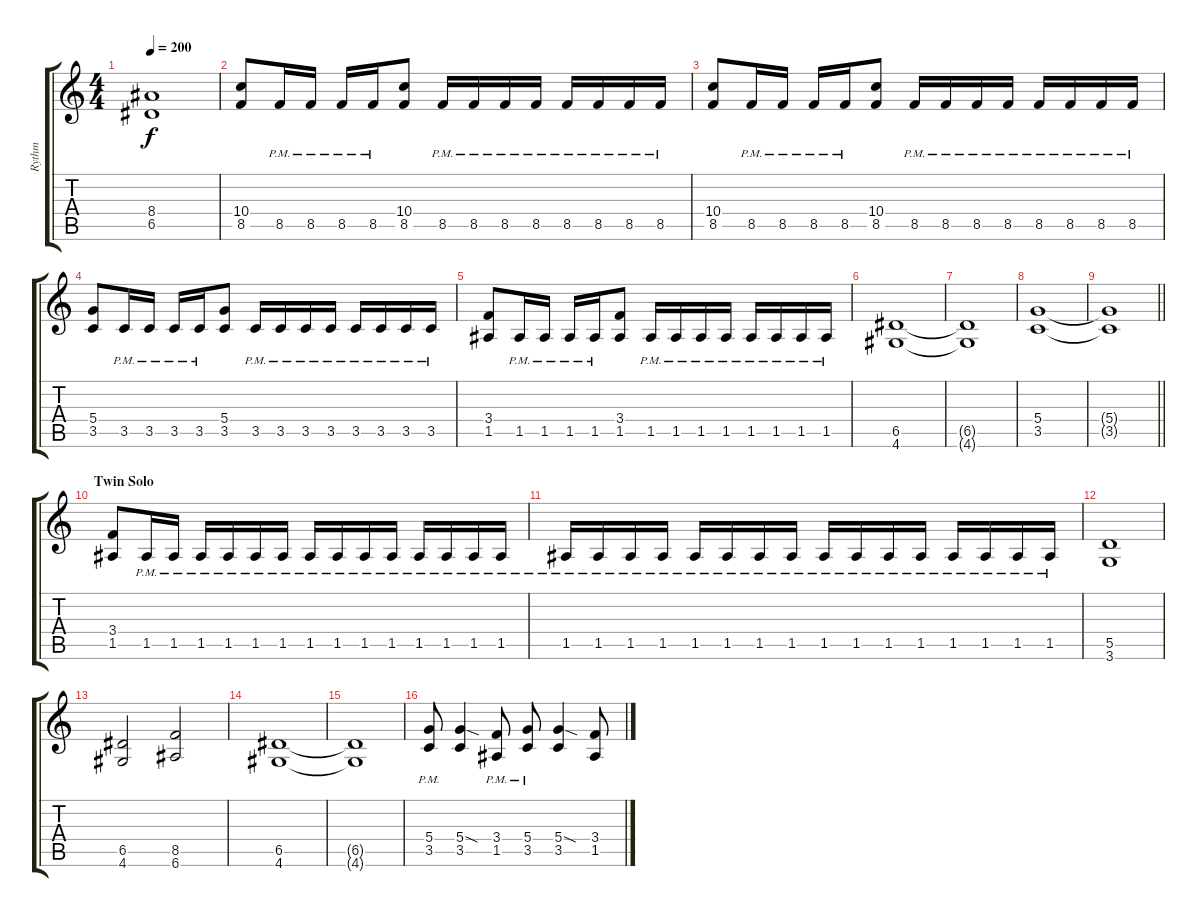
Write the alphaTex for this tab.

\track ("Rythm" "Rythm") {instrument distortionguitar}
\staff {score tabs}
\tuning (E4 B3 G3 D3 A2 E2) {hide}
\ts (4 4)
\tempo 200
\clef g2
\ks c
(8.4 6.5).1{dy f} |
(10.4 8.5).8 8.5{pm}.16 8.5{pm}.16 8.5{pm}.16 8.5{pm}.16 (10.4 8.5).8 8.5{pm}.16 8.5{pm}.16 8.5{pm}.16 8.5{pm}.16 8.5{pm}.16 8.5{pm}.16 8.5{pm}.16 8.5{pm}.16 |
(10.4 8.5).8 8.5{pm}.16 8.5{pm}.16 8.5{pm}.16 8.5{pm}.16 (10.4 8.5).8 8.5{pm}.16 8.5{pm}.16 8.5{pm}.16 8.5{pm}.16 8.5{pm}.16 8.5{pm}.16 8.5{pm}.16 8.5{pm}.16 |
(5.4 3.5).8 3.5{pm}.16 3.5{pm}.16 3.5{pm}.16 3.5{pm}.16 (5.4 3.5).8 3.5{pm}.16 3.5{pm}.16 3.5{pm}.16 3.5{pm}.16 3.5{pm}.16 3.5{pm}.16 3.5{pm}.16 3.5{pm}.16 |
(3.4 1.5).8 1.5{pm}.16 1.5{pm}.16 1.5{pm}.16 1.5{pm}.16 (3.4 1.5).8 1.5{pm}.16 1.5{pm}.16 1.5{pm}.16 1.5{pm}.16 1.5{pm}.16 1.5{pm}.16 1.5{pm}.16 1.5{pm}.16 |
(6.5 4.6).1 |
(6.5{t} 4.6{t}).1 |
(5.4 3.5).1 |
\barLineRight lightlight
(5.4{t} 3.5{t}).1 |
\section ("" "Twin Solo")
(3.4 1.5).8 1.5{pm}.16 1.5{pm}.16 1.5{pm}.16 1.5{pm}.16 1.5{pm}.16 1.5{pm}.16 1.5{pm}.16 1.5{pm}.16 1.5{pm}.16 1.5{pm}.16 1.5{pm}.16 1.5{pm}.16 1.5{pm}.16 1.5{pm}.16 |
1.5{pm}.16 1.5{pm}.16 1.5{pm}.16 1.5{pm}.16 1.5{pm}.16 1.5{pm}.16 1.5{pm}.16 1.5{pm}.16 1.5{pm}.16 1.5{pm}.16 1.5{pm}.16 1.5{pm}.16 1.5{pm}.16 1.5{pm}.16 1.5{pm}.16 1.5{pm}.16 |
(5.5 3.6).1 |
(6.5 4.6).2 (8.5 6.6).2 |
(6.5 4.6).1 |
(6.5{t} 4.6{t}).1 |
(5.4{pm} 3.5{pm}).8 (5.4{sod} 3.5).4 (3.4{pm} 1.5{pm}).8 (5.4{pm} 3.5{pm}).8 (5.4{sod} 3.5).4 (3.4 1.5).8
